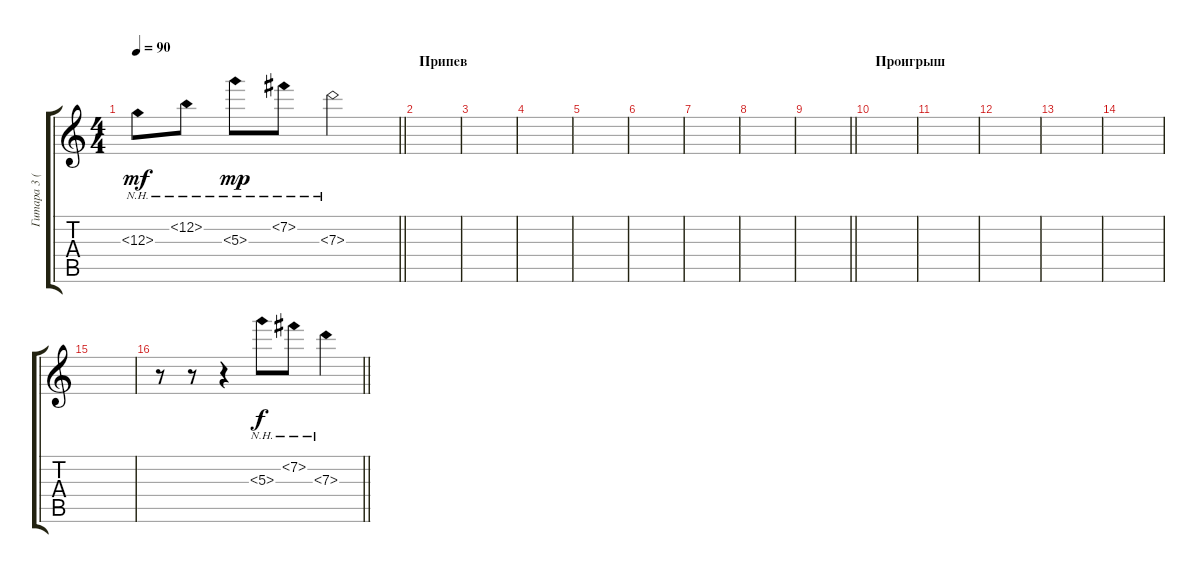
\track ("Гитара 3 (флажолеты)" "Гитара 3 (") {instrument acousticguitarnylon}
\staff {score tabs}
\tuning (E4 B3 G3 D3 A2 E2) {hide}
\ts (4 4)
\tempo 90
\clef g2
\barLineRight lightlight
\ks c
12.3{nh}.8{dy mf} 12.2{nh}.8 5.3{nh}.8{dy mp} 7.2{nh}.8 7.3{nh}.2 |
\section ("" "Припев")
|
|
|
|
|
|
|
\barLineRight lightlight
|
\section ("" "Проигрыш")
|
|
|
|
|
|
\barLineRight lightlight
r.8 r.8 r.4 5.3{nh}.8{dy f} 7.2{nh}.8 7.3{nh}.4
